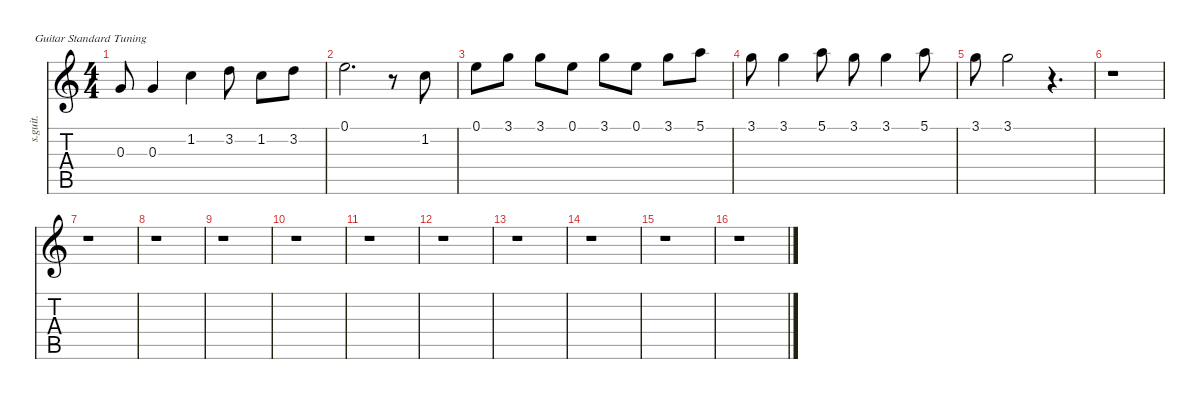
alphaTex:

\defaultSystemsLayout 4
\hideDynamics
\bracketExtendMode nobrackets
\track ("Carly Simon" "s.guit.") {instrument clarinet}
\staff {score tabs}
\tuning (E4 B3 G3 D3 A2 E2)
\displaytranspose 12
\ts (4 4)
\tempo (107 hide)
\clef g2
\ks c
0.3.8{dy mp} 0.3.4 1.2.4 3.2.8 1.2.8 3.2.8 |
0.1.2{d} r.8 1.2.8 |
0.1.8 3.1.8 3.1.8 0.1.8 3.1.8 0.1.8 3.1.8 5.1.8 |
3.1.8 3.1.4 5.1.8 3.1.8 3.1.4 5.1.8 |
3.1.8 3.1.2 r.4{d} |
r.1 |
r.1 |
r.1 |
r.1 |
r.1 |
r.1 |
r.1 |
r.1 |
r.1 |
r.1 |
r.1
